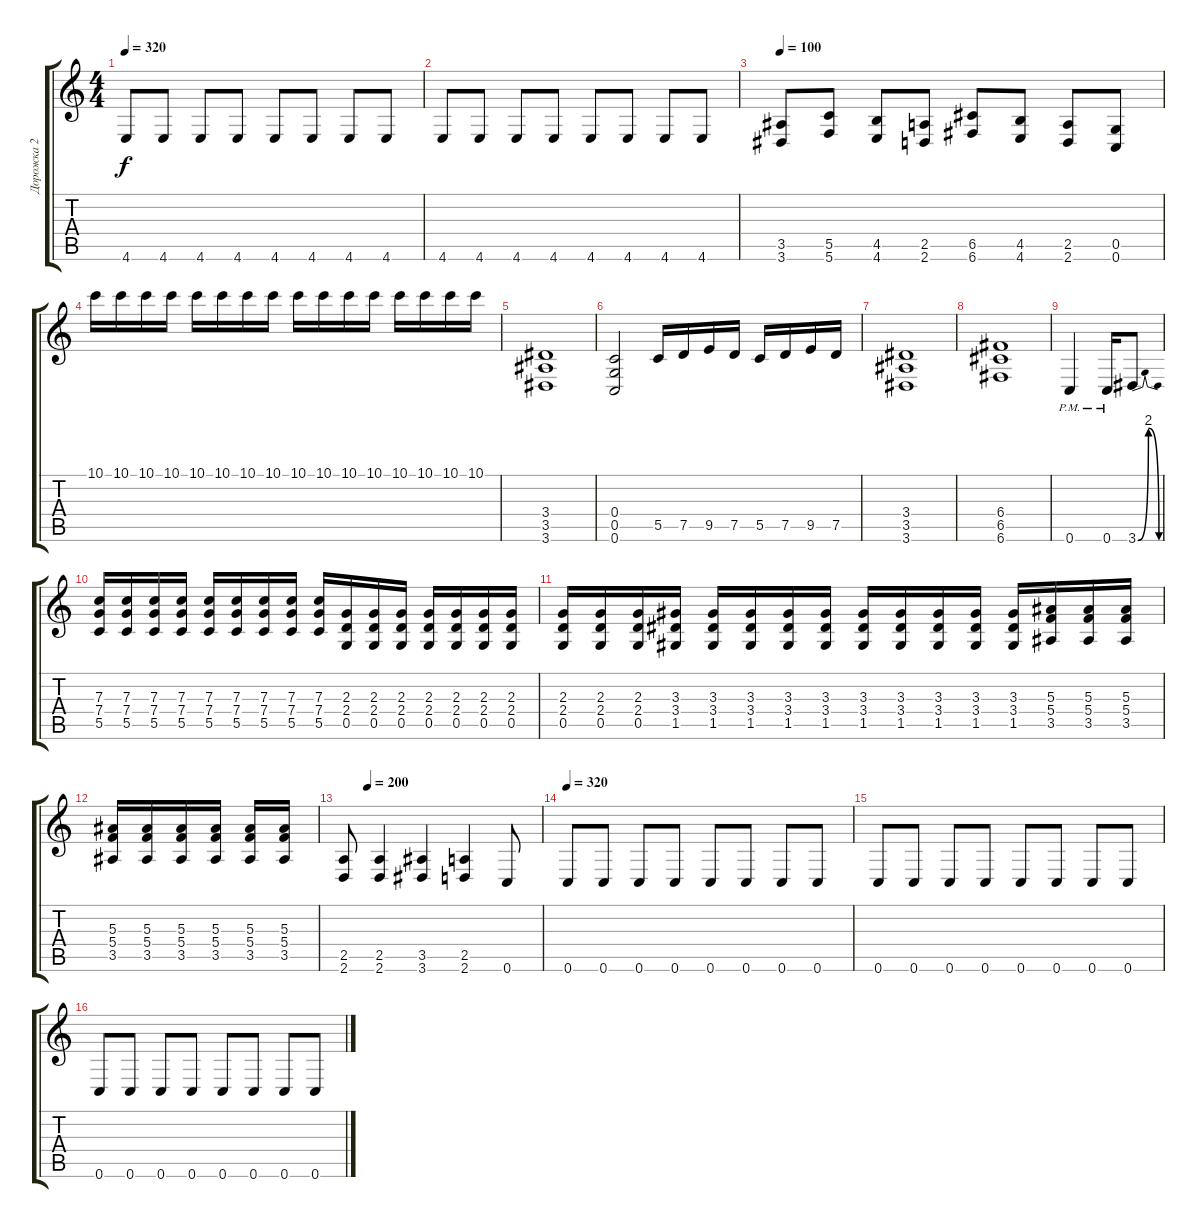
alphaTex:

\track ("Дорожка 2" "Дорожка 2") {instrument distortionguitar}
\staff {score tabs}
\tuning (D4 A3 F3 C3 G2 C2) {hide}
\ts (4 4)
\tempo 320
\clef g2
\ks c
4.6.8{dy f} 4.6.8 4.6.8 4.6.8 4.6.8 4.6.8 4.6.8 4.6.8 |
4.6.8 4.6.8 4.6.8 4.6.8 4.6.8 4.6.8 4.6.8 4.6.8 |
\tempo 100
(3.5 3.6).8 (5.5 5.6).8 (4.5 4.6).8 (2.5 2.6).8 (6.5 6.6).8 (4.5 4.6).8 (2.5 2.6).8 (0.5 0.6).8 |
10.1.16 10.1.16 10.1.16 10.1.16 10.1.16 10.1.16 10.1.16 10.1.16 10.1.16 10.1.16 10.1.16 10.1.16 10.1.16 10.1.16 10.1.16 10.1.16 |
(3.4 3.5 3.6).1 |
(0.4 0.5 0.6).2 5.5.16 7.5.16 9.5.16 7.5.16 5.5.16 7.5.16 9.5.16 7.5.16 |
(3.4 3.5 3.6).1 |
(6.4 6.5 6.6).1 |
0.6{pm}.4 0.6{pm}.16 3.6{be (bendrelease 0 0 30 8 30 8 60 0)}.8 |
(7.3 7.4 5.5).16 (7.3 7.4 5.5).16 (7.3 7.4 5.5).16 (7.3 7.4 5.5).16 (7.3 7.4 5.5).16 (7.3 7.4 5.5).16 (7.3 7.4 5.5).16 (7.3 7.4 5.5).16 (7.3 7.4 5.5).16 (2.3 2.4 0.5).16 (2.3 2.4 0.5).16 (2.3 2.4 0.5).16 (2.3 2.4 0.5).16 (2.3 2.4 0.5).16 (2.3 2.4 0.5).16 (2.3 2.4 0.5).16 |
(2.3 2.4 0.5).16 (2.3 2.4 0.5).16 (2.3 2.4 0.5).16 (3.3 3.4 1.5).16 (3.3 3.4 1.5).16 (3.3 3.4 1.5).16 (3.3 3.4 1.5).16 (3.3 3.4 1.5).16 (3.3 3.4 1.5).16 (3.3 3.4 1.5).16 (3.3 3.4 1.5).16 (3.3 3.4 1.5).16 (3.3 3.4 1.5).16 (5.3 5.4 3.5).16 (5.3 5.4 3.5).16 (5.3 5.4 3.5).16 |
(5.3 5.4 3.5).16 (5.3 5.4 3.5).16 (5.3 5.4 3.5).16 (5.3 5.4 3.5).16 (5.3 5.4 3.5).16 (5.3 5.4 3.5).16 |
\tempo (200 0.125)
(2.5 2.6).8 (2.5 2.6).4 (3.5 3.6).4 (2.5 2.6).4 0.6.8 |
\tempo 320
0.6.8 0.6.8 0.6.8 0.6.8 0.6.8 0.6.8 0.6.8 0.6.8 |
0.6.8 0.6.8 0.6.8 0.6.8 0.6.8 0.6.8 0.6.8 0.6.8 |
0.6.8 0.6.8 0.6.8 0.6.8 0.6.8 0.6.8 0.6.8 0.6.8
